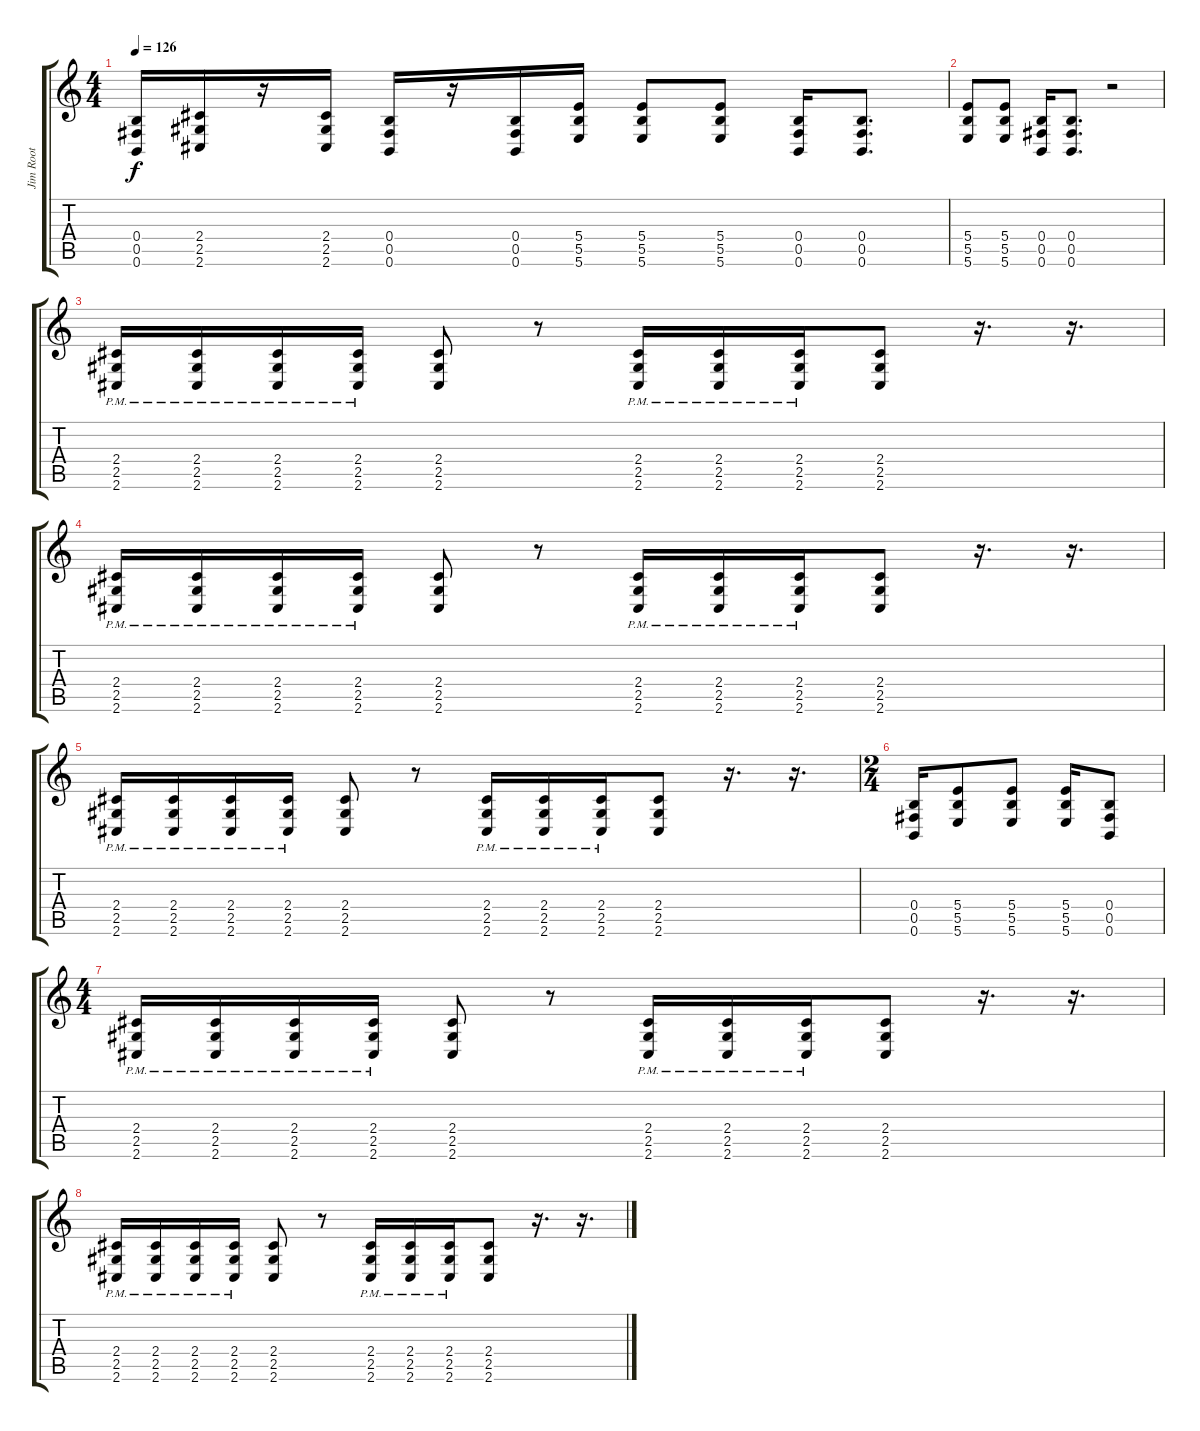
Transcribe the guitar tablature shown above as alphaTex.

\track ("Jim Root" "Jim Root") {instrument distortionguitar}
\staff {score tabs}
\tuning (Db4 Ab3 E3 B2 Gb2 B1) {hide}
\ts (4 4)
\tempo 126
\clef g2
\ks c
(0.4 0.5 0.6).16{dy f} (2.4 2.5 2.6).16 r.16 (2.4 2.5 2.6).16 (0.4 0.5 0.6).16 r.16 (0.4 0.5 0.6).16 (5.4 5.5 5.6).16 (5.4 5.5 5.6).8 (5.4 5.5 5.6).8 (0.4 0.5 0.6).16 (0.4 0.5 0.6).8{d} |
(5.4 5.5 5.6).8 (5.4 5.5 5.6).8 (0.4 0.5 0.6).16 (0.4 0.5 0.6).8{d} r.2 |
(2.4{pm} 2.5{pm} 2.6{pm}).16 (2.4{pm} 2.5{pm} 2.6{pm}).16 (2.4{pm} 2.5{pm} 2.6{pm}).16 (2.4{pm} 2.5{pm} 2.6{pm}).16 (2.4 2.5 2.6).8 r.8 (2.4{pm} 2.5{pm} 2.6{pm}).16 (2.4{pm} 2.5{pm} 2.6{pm}).16 (2.4{pm} 2.5{pm} 2.6{pm}).16 (2.4 2.5 2.6).8 r.16{d} r.16{d} |
(2.4{pm} 2.5{pm} 2.6{pm}).16 (2.4{pm} 2.5{pm} 2.6{pm}).16 (2.4{pm} 2.5{pm} 2.6{pm}).16 (2.4{pm} 2.5{pm} 2.6{pm}).16 (2.4 2.5 2.6).8 r.8 (2.4{pm} 2.5{pm} 2.6{pm}).16 (2.4{pm} 2.5{pm} 2.6{pm}).16 (2.4{pm} 2.5{pm} 2.6{pm}).16 (2.4 2.5 2.6).8 r.16{d} r.16{d} |
(2.4{pm} 2.5{pm} 2.6{pm}).16 (2.4{pm} 2.5{pm} 2.6{pm}).16 (2.4{pm} 2.5{pm} 2.6{pm}).16 (2.4{pm} 2.5{pm} 2.6{pm}).16 (2.4 2.5 2.6).8 r.8 (2.4{pm} 2.5{pm} 2.6{pm}).16 (2.4{pm} 2.5{pm} 2.6{pm}).16 (2.4{pm} 2.5{pm} 2.6{pm}).16 (2.4 2.5 2.6).8 r.16{d} r.16{d} |
\ts (2 4)
(0.4 0.5 0.6).16 (5.4 5.5 5.6).8 (5.4 5.5 5.6).8 (5.4 5.5 5.6).16 (0.4 0.5 0.6).8 |
\ts (4 4)
(2.4{pm} 2.5{pm} 2.6{pm}).16 (2.4{pm} 2.5{pm} 2.6{pm}).16 (2.4{pm} 2.5{pm} 2.6{pm}).16 (2.4{pm} 2.5{pm} 2.6{pm}).16 (2.4 2.5 2.6).8 r.8 (2.4{pm} 2.5{pm} 2.6{pm}).16 (2.4{pm} 2.5{pm} 2.6{pm}).16 (2.4{pm} 2.5{pm} 2.6{pm}).16 (2.4 2.5 2.6).8 r.16{d} r.16{d} |
(2.4{pm} 2.5{pm} 2.6{pm}).16 (2.4{pm} 2.5{pm} 2.6{pm}).16 (2.4{pm} 2.5{pm} 2.6{pm}).16 (2.4{pm} 2.5{pm} 2.6{pm}).16 (2.4 2.5 2.6).8 r.8 (2.4{pm} 2.5{pm} 2.6{pm}).16 (2.4{pm} 2.5{pm} 2.6{pm}).16 (2.4{pm} 2.5{pm} 2.6{pm}).16 (2.4 2.5 2.6).8 r.16{d} r.16{d}
